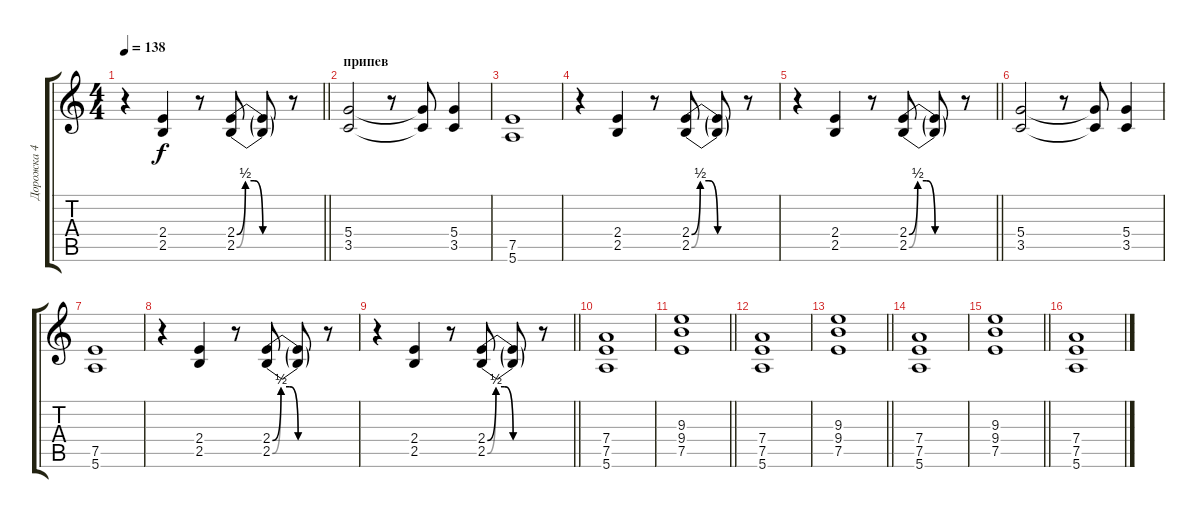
\track ("Дорожка 4" "Дорожка 4") {instrument distortionguitar}
\staff {score tabs}
\tuning (E4 B3 G3 D3 A2 E2) {hide}
\ts (4 4)
\tempo 138
\clef g2
\barLineRight lightlight
\ks c
r.4{dy f} (2.4 2.5).4 r.8 (2.4{be (custom 0 0 10 2 20 2 30 0 60 0)} 2.5{be (custom 0 0 10 2 20 2 30 0 60 0)}).8 (2.4{t} 2.5{t}).8 r.8 |
\section ("" "припев")
(5.4 3.5).2 r.8 (5.4{t} 3.5{t}).8 (5.4 3.5).4 |
(7.5 5.6).1 |
r.4 (2.4 2.5).4 r.8 (2.4{be (custom 0 0 10 2 20 2 30 0 60 0)} 2.5{be (custom 0 0 10 2 20 2 30 0 60 0)}).8 (2.4{t} 2.5{t}).8 r.8 |
\barLineRight lightlight
r.4 (2.4 2.5).4 r.8 (2.4{be (custom 0 0 10 2 20 2 30 0 60 0)} 2.5{be (custom 0 0 10 2 20 2 30 0 60 0)}).8 (2.4{t} 2.5{t}).8 r.8 |
(5.4 3.5).2 r.8 (5.4{t} 3.5{t}).8 (5.4 3.5).4 |
(7.5 5.6).1 |
r.4 (2.4 2.5).4 r.8 (2.4{be (custom 0 0 10 2 20 2 30 0 60 0)} 2.5{be (custom 0 0 10 2 20 2 30 0 60 0)}).8 (2.4{t} 2.5{t}).8 r.8 |
\barLineRight lightlight
r.4 (2.4 2.5).4 r.8 (2.4{be (custom 0 0 10 2 20 2 30 0 60 0)} 2.5{be (custom 0 0 10 2 20 2 30 0 60 0)}).8 (2.4{t} 2.5{t}).8 r.8 |
(7.4 7.5 5.6).1 |
\barLineRight lightlight
(9.3 9.4 7.5).1 |
(7.4 7.5 5.6).1 |
\barLineRight lightlight
(9.3 9.4 7.5).1 |
(7.4 7.5 5.6).1 |
\barLineRight lightlight
(9.3 9.4 7.5).1 |
(7.4 7.5 5.6).1
